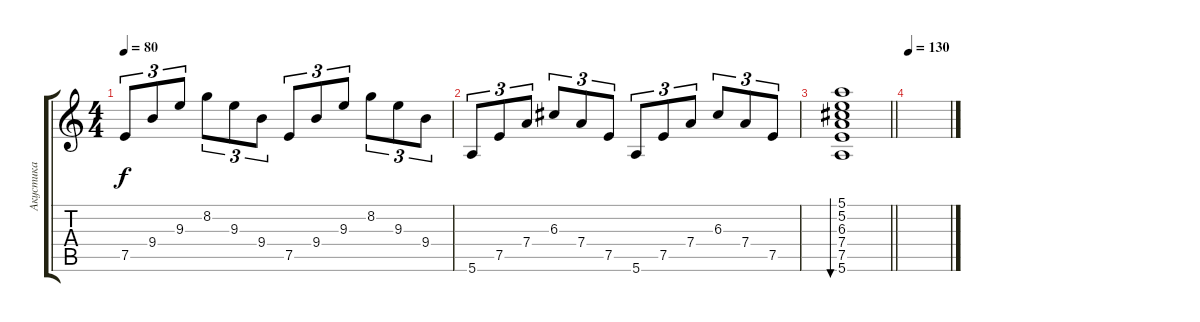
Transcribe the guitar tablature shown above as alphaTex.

\track ("Акустика" "Акустика") {instrument acousticguitarsteel}
\staff {score tabs}
\tuning (E4 B3 G3 D3 A2 E2) {hide}
\ts (4 4)
\tempo 80
\clef g2
\ks c
7.5.8{tu (3 2) dy f} 9.4.8{tu (3 2)} 9.3.8{tu (3 2)} 8.2.8{tu (3 2)} 9.3.8{tu (3 2)} 9.4.8{tu (3 2)} 7.5.8{tu (3 2)} 9.4.8{tu (3 2)} 9.3.8{tu (3 2)} 8.2.8{tu (3 2)} 9.3.8{tu (3 2)} 9.4.8{tu (3 2)} |
5.6.8{tu (3 2)} 7.5.8{tu (3 2)} 7.4.8{tu (3 2)} 6.3.8{tu (3 2)} 7.4.8{tu (3 2)} 7.5.8{tu (3 2)} 5.6.8{tu (3 2)} 7.5.8{tu (3 2)} 7.4.8{tu (3 2)} 6.3.8{tu (3 2)} 7.4.8{tu (3 2)} 7.5.8{tu (3 2)} |
\barLineRight lightlight
(5.1 5.2 6.3 7.4 7.5 5.6).1{bu 120} |
\tempo 130
